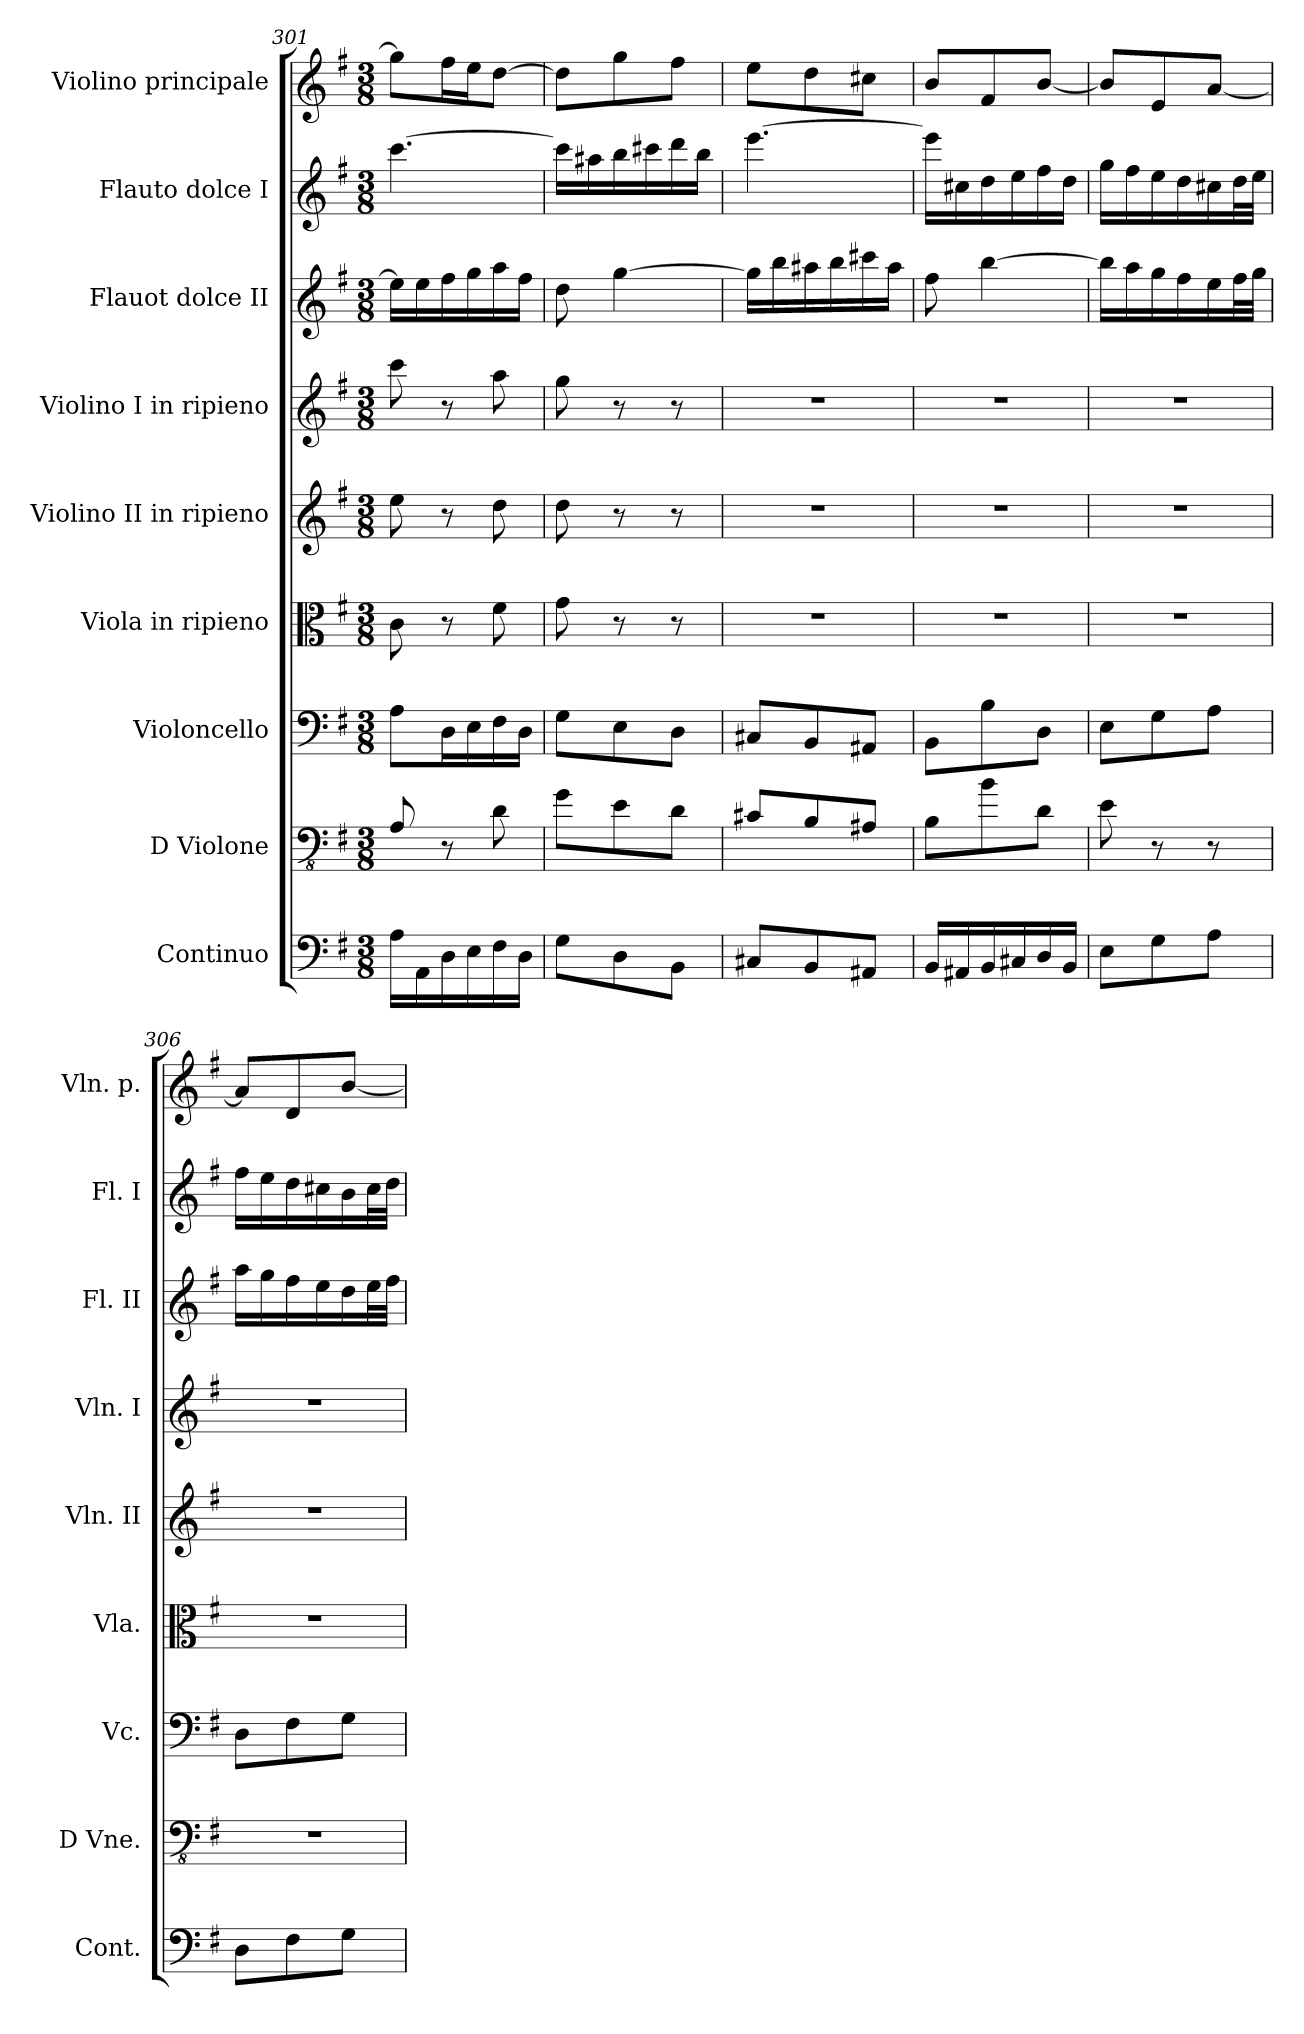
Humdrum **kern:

**kern	**kern	**kern	**kern	**kern	**kern	**kern	**kern	**kern
*part9	*part8	*part7	*part6	*part5	*part4	*part3	*part2	*part1
*staff9	*staff8	*staff7	*staff6	*staff5	*staff4	*staff3	*staff2	*staff1
*I"Continuo	*I"D Violone	*I"Violoncello	*I"Viola in ripieno	*I"Violino II in ripieno	*I"Violino I in ripieno	*I"Flauot dolce II	*I"Flauto dolce I	*I"Violino principale
*I'Cont.	*I'D Vne.	*I'Vc.	*I'Vla.	*I'Vln. II	*I'Vln. I	*I'Fl. II	*I'Fl. I	*I'Vln. p.
*clefF4	*clefFv4	*clefF4	*clefC3	*clefG2	*clefG2	*clefG2	*clefG2	*clefG2
*	*ITrd7c12	*	*	*	*	*	*	*
*k[f#]	*k[f#]	*k[f#]	*k[f#]	*k[f#]	*k[f#]	*k[f#]	*k[f#]	*k[f#]
*M3/8	*M3/8	*M3/8	*M3/8	*M3/8	*M3/8	*M3/8	*M3/8	*M3/8
=301	=301	=301	=301	=301	=301	=301	=301	=301
16A\LL	8AAA/	8A\L	8c\	8ee\	8ccc\	16ee\LL]	[4.ccc\	8gg\L]
16AA\	.	.	.	.	.	16ee\	.	.
16D\	8r	16D\L	8r	8r	8r	16ff#\	.	16ff#\L
16E\	.	16E\	.	.	.	16gg\	.	16ee\J
16F#\	8DD\	16F#\	8f#\	8dd\	8aa\	16aa\	.	[8dd\J
16D\JJ	.	16D\JJ	.	.	.	16ff#\JJ	.	.
!!LO:PB:g=z
=302	=302	=302	=302	=302	=302	=302	=302	=302
8G\L	8GG\L	8G\L	8g\	8dd\	8gg\	8dd\	16ccc\LL]	8dd\L]
.	.	.	.	.	.	.	16aa#X\	.
8D\	8EE\	8E\	8r	8r	8r	[4gg\	16bb\	8gg\
.	.	.	.	.	.	.	16ccc#X\	.
8BB\J	8DD\J	8D\J	8r	8r	8r	.	16ddd\	8ff#\J
.	.	.	.	.	.	.	16bb\JJ	.
=303	=303	=303	=303	=303	=303	=303	=303	=303
8C#X/L	8CC#X/L	8C#X/L	4.r	4.r	4.r	16gg\LL]	[4.eee\	8ee\L
.	.	.	.	.	.	16bb\	.	.
8BB/	8BBB/	8BB/	.	.	.	16aa#X\	.	8dd\
.	.	.	.	.	.	16bb\	.	.
8AA#X/J	8AAA#X/J	8AA#X/J	.	.	.	16ccc#X\	.	8cc#X\J
.	.	.	.	.	.	16aa#\JJ	.	.
=304	=304	=304	=304	=304	=304	=304	=304	=304
16BB/LL	8BBB\L	8BB\L	4.r	4.r	4.r	8ff#\	16eee\LL]	8b/L
16AA#X/	.	.	.	.	.	.	16cc#X\	.
16BB/	8BB\	8B\	.	.	.	[4bb\	16dd\	8f#/
16C#X/	.	.	.	.	.	.	16ee\	.
16D/	8DD\J	8D\J	.	.	.	.	16ff#\	[8b/J
16BB/JJ	.	.	.	.	.	.	16dd\JJ	.
=305	=305	=305	=305	=305	=305	=305	=305	=305
8E\L	8EE\	8E\L	4.r	4.r	4.r	16bb\LL]	16gg\LL	8b/L]
.	.	.	.	.	.	16aa\	16ff#\	.
8G\	8r	8G\	.	.	.	16gg\	16ee\	8e/
.	.	.	.	.	.	16ff#\	16dd\	.
8A\J	8r	8A\J	.	.	.	16ee\	16cc#X\	[8a/J
.	.	.	.	.	.	32ff#\L	32dd\L	.
.	.	.	.	.	.	32gg\JJJ	32ee\JJJ	.
=306	=306	=306	=306	=306	=306	=306	=306	=306
8D\L	4.r	8D\L	4.r	4.r	4.r	16aa\LL	16ff#\LL	8a/L]
.	.	.	.	.	.	16gg\	16ee\	.
8F#\	.	8F#\	.	.	.	16ff#\	16dd\	8d/
.	.	.	.	.	.	16ee\	16cc#X\	.
8G\J	.	8G\J	.	.	.	16dd\	16b\	[8b/J
.	.	.	.	.	.	32ee\L	32cc#\L	.
.	.	.	.	.	.	32ff#\JJJ	32dd\JJJ	.
=	=	=	=	=	=	=	=	=
*-	*-	*-	*-	*-	*-	*-	*-	*-
